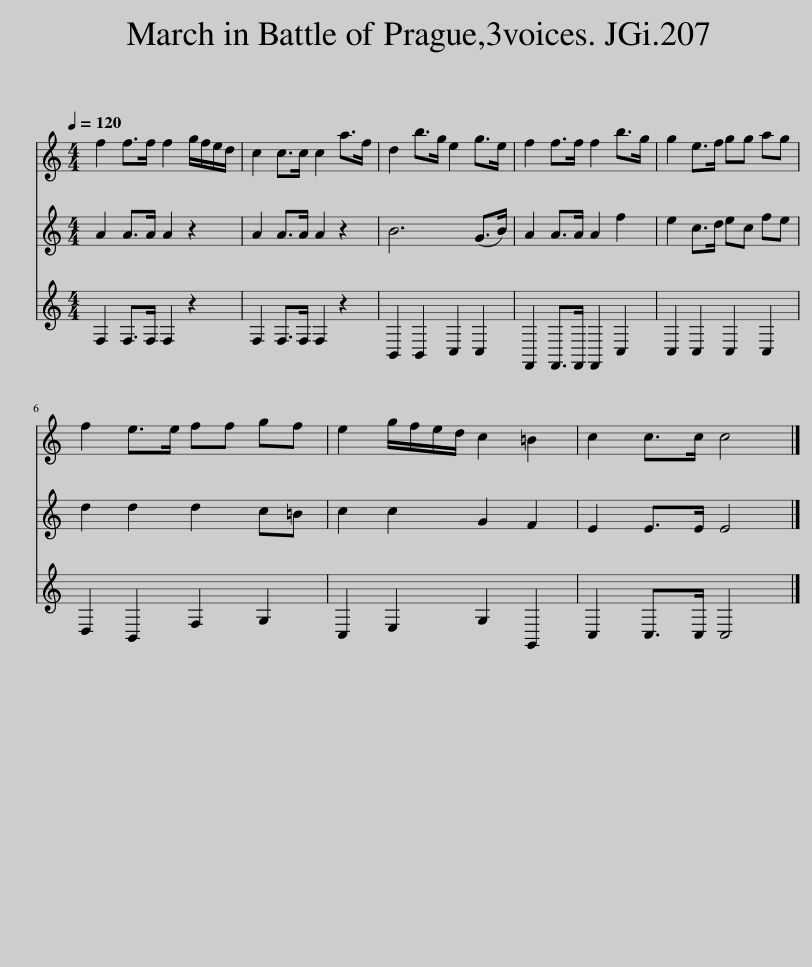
X:1
%%score 1 2 3
L:1/8
Q:1/4=120
M:4/4
I:linebreak $
K:C
V:1 treble
V:2 treble
V:3 treble
V:1
 f2 f>f f2 g/f/e/d/ | c2 c>c c2 a>f | d2 b>g e2 g>e | f2 f>f f2 b>g | g2 e>f gg ag |$ %5
 f2 e>e ff gf | e2 g/f/e/d/ c2 =B2 | c2 c>c c4 |] %8
V:2
 A2 A>A A2 z2 | A2 A>A A2 z2 | B6 (G>B) | A2 A>A A2 f2 | e2 c>d ec fe |$ %5
 d2 d2 d2 c=B | c2 c2 G2 F2 | E2 E>E E4 |] %8
V:3
 F,2 F,>F, F,2 z2 | F,2 F,>F, F,2 z2 | B,,2 B,,2 C,2 C,2 | F,,2 F,,>F,, F,,2 C,2 | C,2 C,2 C,2 C,2 |$ %5
 D,2 B,,2 F,2 G,2 | C,2 E,2 G,2 G,,2 | C,2 C,>C, C,4 |] %8
